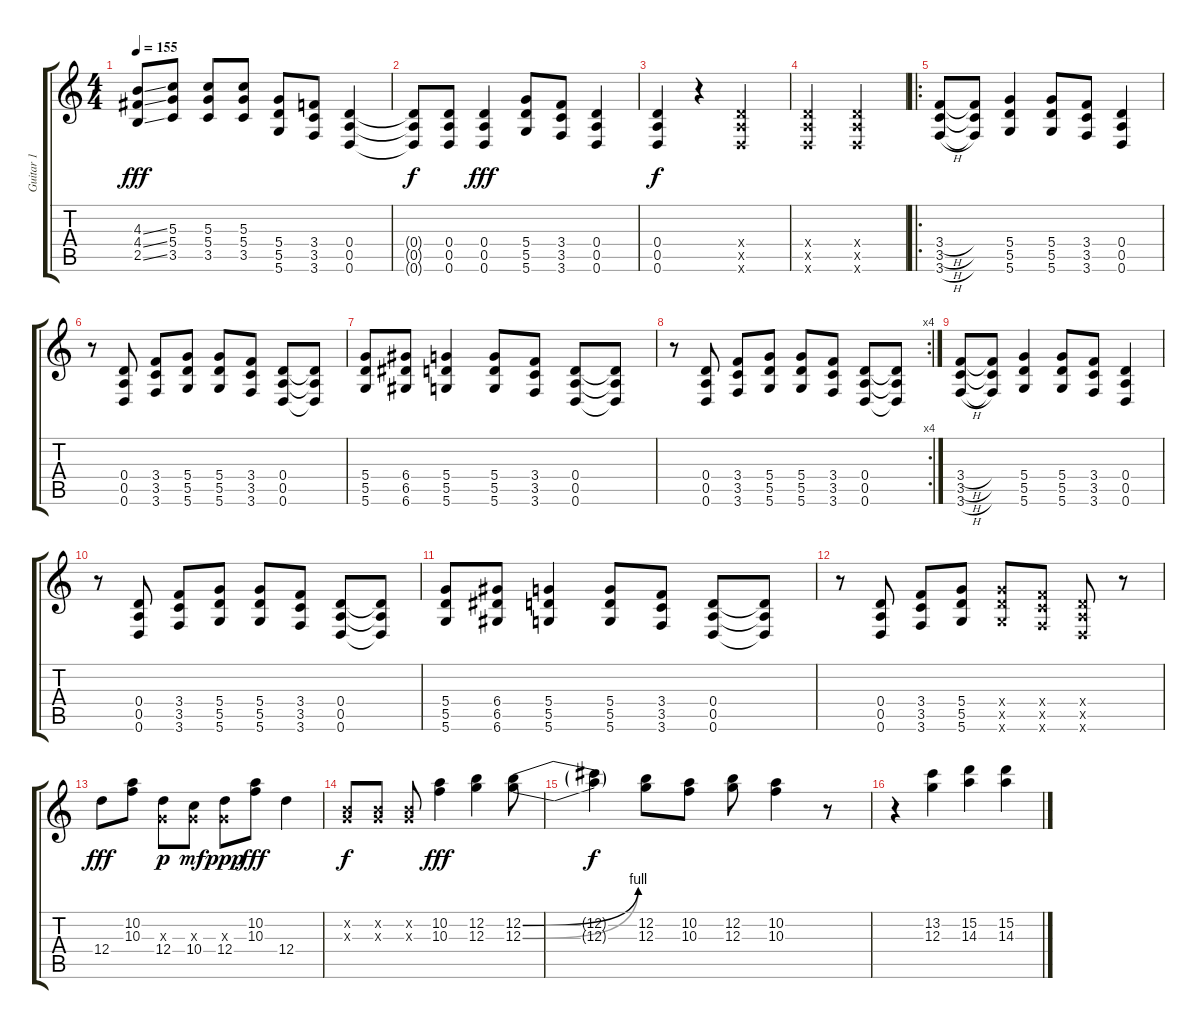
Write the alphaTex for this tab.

\track ("Guitar 1" "Guitar 1") {instrument acousticguitarsteel}
\staff {score tabs}
\tuning (E4 B3 G3 D3 A2 D2) {hide}
\ts (4 4)
\tempo 155
\clef g2
\ks c
(4.3{ss} 4.4{ss} 2.5{ss}).8{dy fff} (5.3 5.4 3.5).8 (5.3 5.4 3.5).8 (5.3 5.4 3.5).8 (5.4 5.5 5.6).8 (3.4 3.5 3.6).8 (0.4 0.5 0.6).4 |
(0.4{t} 0.5{t} 0.6{t}).8{dy f} (0.4 0.5 0.6).8 (0.4 0.5 0.6).4{dy fff} (5.4 5.5 5.6).8 (3.4 3.5 3.6).8 (0.4 0.5 0.6).4 |
(0.4 0.5 0.6).4{dy f} r.4 (0.4{x} 0.5{x} 0.6{x}).2 |
(0.4{x} 0.5{x} 0.6{x}).2 (0.4{x} 0.5{x} 0.6{x}).2 |
\ro
(3.4{h} 3.5{h} 3.6{h}).8 (3.4{t} 3.5{t} 3.6{t}).8 (5.4 5.5 5.6).4 (5.4 5.5 5.6).8 (3.4 3.5 3.6).8 (0.4 0.5 0.6).4 |
r.8 (0.4 0.5 0.6).8 (3.4 3.5 3.6).8 (5.4 5.5 5.6).8 (5.4 5.5 5.6).8 (3.4 3.5 3.6).8 (0.4 0.5 0.6).8 (0.4{t} 0.5{t} 0.6{t}).8 |
(5.4 5.5 5.6).8 (6.4 6.5 6.6).8 (5.4 5.5 5.6).4 (5.4 5.5 5.6).8 (3.4 3.5 3.6).8 (0.4 0.5 0.6).8 (0.4{t} 0.5{t} 0.6{t}).8 |
\rc 4
r.8 (0.4 0.5 0.6).8 (3.4 3.5 3.6).8 (5.4 5.5 5.6).8 (5.4 5.5 5.6).8 (3.4 3.5 3.6).8 (0.4 0.5 0.6).8 (0.4{t} 0.5{t} 0.6{t}).8 |
(3.4{h} 3.5{h} 3.6{h}).8 (3.4{t} 3.5{t} 3.6{t}).8 (5.4 5.5 5.6).4 (5.4 5.5 5.6).8 (3.4 3.5 3.6).8 (0.4 0.5 0.6).4 |
r.8 (0.4 0.5 0.6).8 (3.4 3.5 3.6).8 (5.4 5.5 5.6).8 (5.4 5.5 5.6).8 (3.4 3.5 3.6).8 (0.4 0.5 0.6).8 (0.4{t} 0.5{t} 0.6{t}).8 |
(5.4 5.5 5.6).8 (6.4 6.5 6.6).8 (5.4 5.5 5.6).4 (5.4 5.5 5.6).8 (3.4 3.5 3.6).8 (0.4 0.5 0.6).8 (0.4{t} 0.5{t} 0.6{t}).8 |
r.8 (0.4 0.5 0.6).8 (3.4 3.5 3.6).8 (5.4 5.5 5.6).8 (5.4{x} 5.5{x} 5.6{x}).8 (3.4{x} 3.5{x} 3.6{x}).8 (0.4{x} 0.5{x} 0.6{x}).8 r.8 |
12.4.8{dy fff} (10.2 10.3).8 (0.3{x} 12.4).8{dy p} (0.3{x} 10.4).8{dy mf} (0.3{x} 12.4).8{dy ppp} (10.2 10.3).8{dy fff} 12.4.4 |
(0.2{x} 0.3{x}).8{dy f} (0.2{x} 0.3{x}).8 (0.2{x} 0.3{x}).8 (10.2 10.3).4{dy fff} (12.2 12.3).4 (12.2{be (bend 0 0 60 4)} 12.3{be (bend 0 0 60 4)}).8 |
(12.2{t} 12.3{t}).4{dy f} (12.2 12.3).8 (10.2 10.3).8 (12.2 12.3).8 (10.2 10.3).4 r.8 |
r.4 (13.2 12.3).4 (15.2 14.3).4 (15.2 14.3).4
